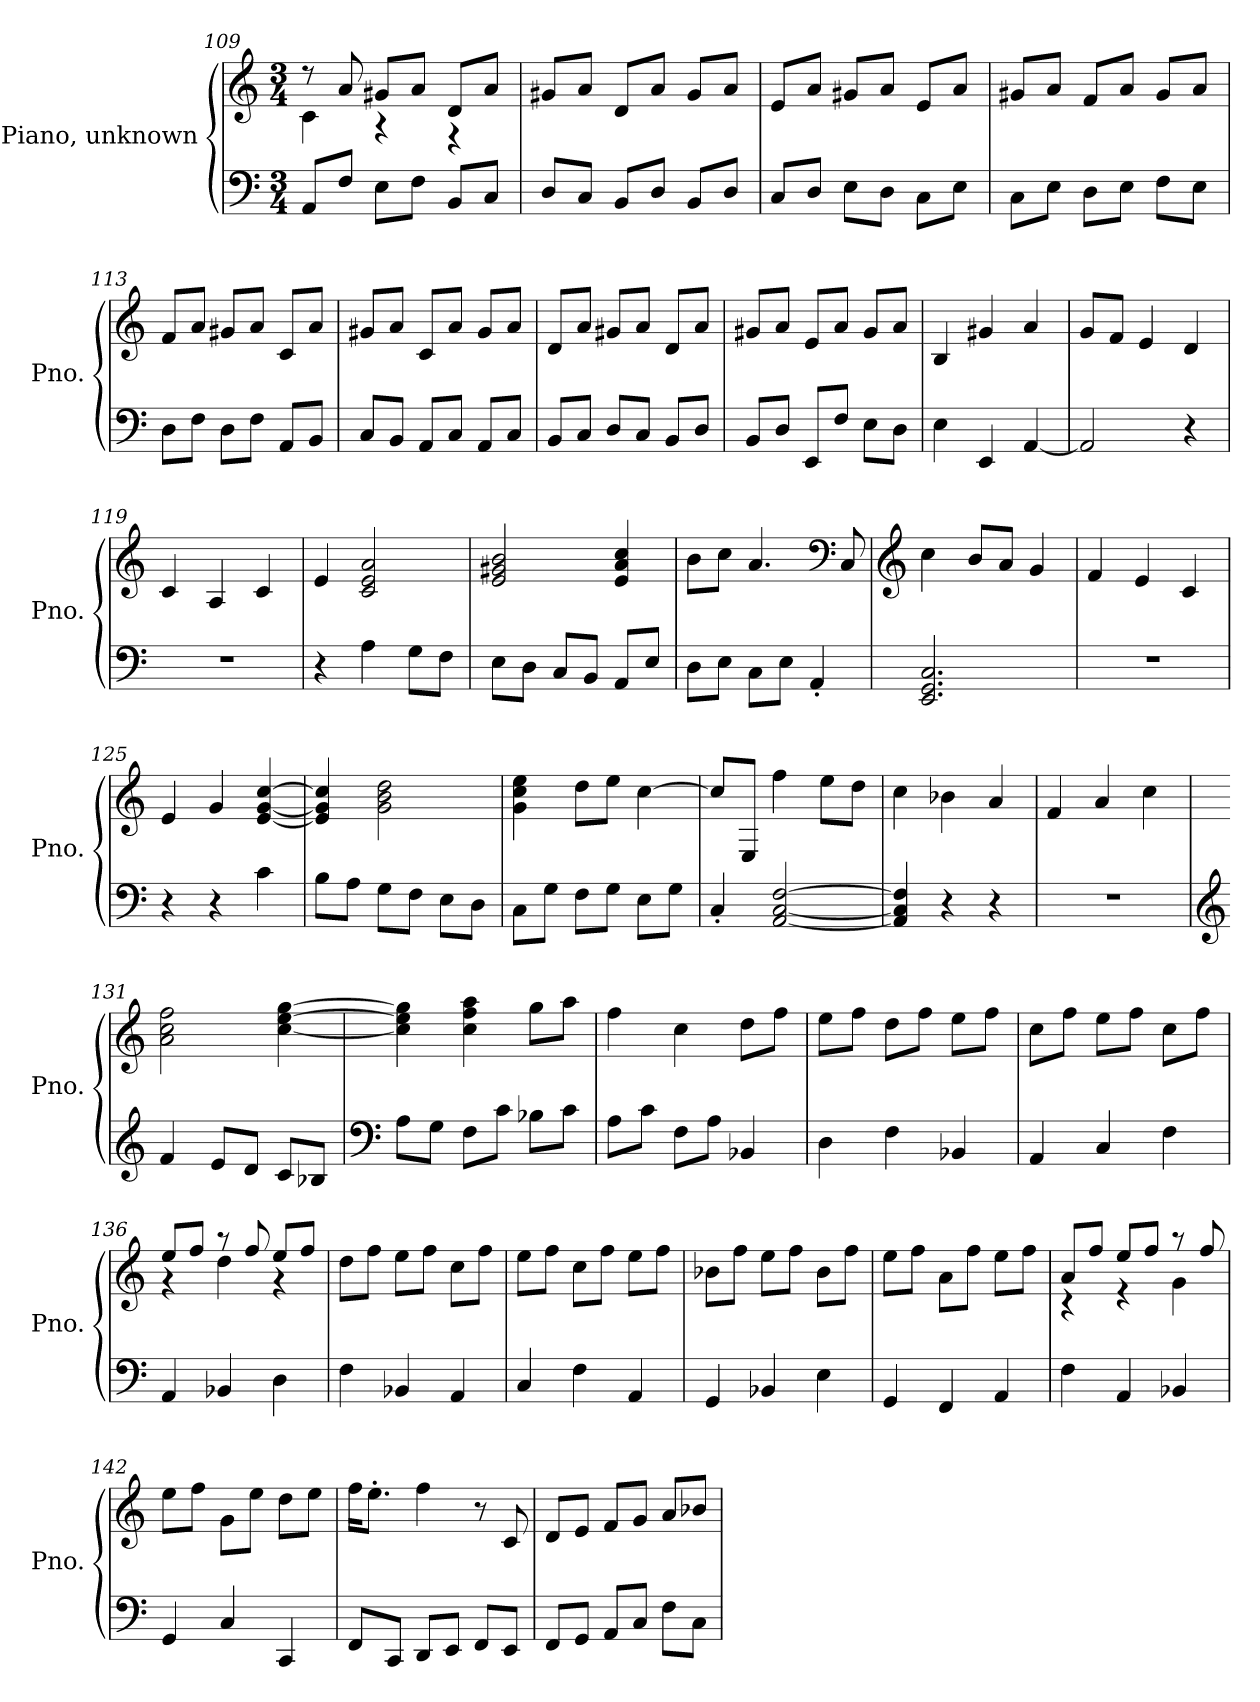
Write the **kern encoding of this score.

**kern	**kern
*part1	*part1
*staff2	*staff1
*I"Piano, unknown	*
*I'Pno.	*
*clefF4	*clefG2
*k[]	*k[]
*M3/4	*M3/4
=109	=109
*	*^
8AA/L	8r	4c\
8F/J	8a/	.
8E\L	8g#X/L	4r
8F\J	8a/J	.
8BB/L	8d/L	4r
8C/J	8a/J	.
*	*v	*v
=110	=110
8D/L	8g#X/L
8C/J	8a/J
8BB/L	8d/L
8D/J	8a/J
8BB/L	8g#/L
8D/J	8a/J
=111	=111
8C/L	8e/L
8D/J	8a/J
8E\L	8g#X/L
8D\J	8a/J
8C\L	8e/L
8E\J	8a/J
=112	=112
8C\L	8g#X/L
8E\J	8a/J
8D\L	8f/L
8E\J	8a/J
8F\L	8g#/L
8E\J	8a/J
=113	=113
8D\L	8f/L
8F\J	8a/J
8D\L	8g#X/L
8F\J	8a/J
8AA/L	8c/L
8BB/J	8a/J
!!LO:LB:g=z
=114	=114
8C/L	8g#X/L
8BB/J	8a/J
8AA/L	8c/L
8C/J	8a/J
8AA/L	8g#/L
8C/J	8a/J
=115	=115
8BB/L	8d/L
8C/J	8a/J
8D/L	8g#X/L
8C/J	8a/J
8BB/L	8d/L
8D/J	8a/J
=116	=116
8BB/L	8g#X/L
8D/J	8a/J
8EE/L	8e/L
8F/J	8a/J
8E\L	8g#/L
8D\J	8a/J
=117	=117
4E\	4B/
4EE/	4g#X/
[4AA/	4a/
=118	=118
2AA/]	8g/L
.	8f/J
.	4e/
4r	4d/
=119	=119
2.r	4c/
.	4A/
.	4c/
=120	=120
4r	4e/
4A\	2c/ 2e/ 2a/
8G\L	.
8F\J	.
!!LO:LB:g=z
=121	=121
8E\L	2e/ 2g#X/ 2b/
8D\J	.
8C/L	.
8BB/J	.
8AA/L	4e/ 4a/ 4cc/
8E/J	.
=122	=122
8D\L	8b\L
8E\J	8cc\J
8C\L	4.a/
8E\J	.
4AA'/	.
*	*clefF4
.	8C/
=123	=123
*	*clefG2
2.EE/ 2.GG/ 2.C/	4cc\
.	8b/L
.	8a/J
.	4g/
=124	=124
2.r	4f/
.	4e/
.	4c/
=125	=125
4r	4e/
4r	4g/
4c\	[4e/ [4g/ [4cc/
=126	=126
8B\L	4e/] 4g/] 4cc/]
8A\J	.
8G\L	2g\ 2b\ 2dd\
8F\J	.
8E\L	.
8D\J	.
=127	=127
8C\L	4g\ 4cc\ 4ee\
8G\J	.
8F\L	8dd\L
8G\J	8ee\J
8E\L	[4cc\
8G\J	.
!!LO:LB:g=z
=128	=128
4C'/	8cc/L]
.	8E/J
[2AA/ [2C/ [2F/	4ff\
.	8ee\L
.	8dd\J
=129	=129
4AA/] 4C/] 4F/]	4cc\
4r	4b-X\
4r	4a/
=130	=130
2.r	4f/
.	4a/
.	4cc\
=131	=131
*clefG2	*
4f/	2a\ 2cc\ 2ff\
8e/L	.
8d/J	.
8c/L	[4cc\ [4ee\ [4gg\
8B-X/J	.
=132	=132
*clefF4	*
8A\L	4cc\] 4ee\] 4gg\]
8G\J	.
8F\L	4cc\ 4ff\ 4aa\
8c\J	.
8B-X\L	8gg\L
8c\J	8aa\J
=133	=133
8A\L	4ff\
8c\J	.
8F\L	4cc\
8A\J	.
4BB-X/	8dd\L
.	8ff\J
=134	=134
4D\	8ee\L
.	8ff\J
4F\	8dd\L
.	8ff\J
4BB-X/	8ee\L
.	8ff\J
!!LO:LB:g=z
=135	=135
4AA/	8cc\L
.	8ff\J
4C/	8ee\L
.	8ff\J
4F\	8cc\L
.	8ff\J
=136	=136
*	*^
4AA/	8ee/L	4r
.	8ff/J	.
4BB-X/	8r	4dd\
.	8ff/	.
4D\	8ee/L	4r
.	8ff/J	.
*	*v	*v
=137	=137
4F\	8dd\L
.	8ff\J
4BB-X/	8ee\L
.	8ff\J
4AA/	8cc\L
.	8ff\J
=138	=138
4C/	8ee\L
.	8ff\J
4F\	8cc\L
.	8ff\J
4AA/	8ee\L
.	8ff\J
=139	=139
4GG/	8b-X\L
.	8ff\J
4BB-X/	8ee\L
.	8ff\J
4E\	8b-\L
.	8ff\J
=140	=140
4GG/	8ee\L
.	8ff\J
4FF/	8a\L
.	8ff\J
4AA/	8ee\L
.	8ff\J
!!LO:PB:g=z
=141	=141
*	*^
4F\	8a/L	4r
.	8ff/J	.
4AA/	8ee/L	4r
.	8ff/J	.
4BB-X/	8r	4g\
.	8ff/	.
*	*v	*v
=142	=142
4GG/	8ee\L
.	8ff\J
4C/	8g\L
.	8ee\J
4CC/	8dd\L
.	8ee\J
=143	=143
8FF/L	16ff\KL
.	8.ee'\J
8CC/J	.
8DD/L	4ff\
8EE/J	.
8FF/L	8r
8EE/J	8c/
=144	=144
8FF/L	8d/L
8GG/J	8e/J
8AA/L	8f/L
8C/J	8g/J
8F\L	8a/L
8C\J	8b-X/J
=	=
*-	*-
